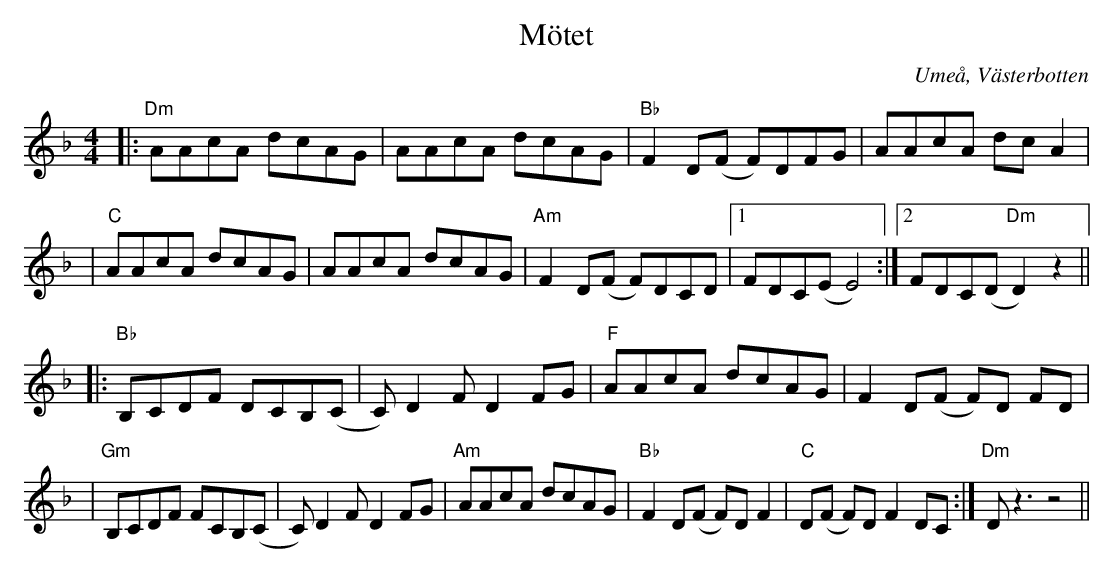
X:1
T:Mötet
O:Umeå, Västerbotten
M:4/4
L:1/8
K:Dm
|: "Dm" AAcA dcAG | AAcA dcAG | "Bb" F2D(F F)DFG | AAcA dcA2 |
|"C" AAcA dcAG | AAcA dcAG |"Am" F2D(F F)DCD |1 FDC(E E4) :|2 FDC(D "Dm"D2)z2 ||
|:"Bb"B,CDF DCB,(C | C)D2F D2FG |"F" AAcA dcAG | F2 D(F F)D FD |
|"Gm" B,CDF FCB,(C | C)D2F D2FG |"Am" AAcA dcAG | "Bb" F2D(F F)DF2 |"C"D(F F)D F2 DC:|"Dm"Dz3 z4 ||
